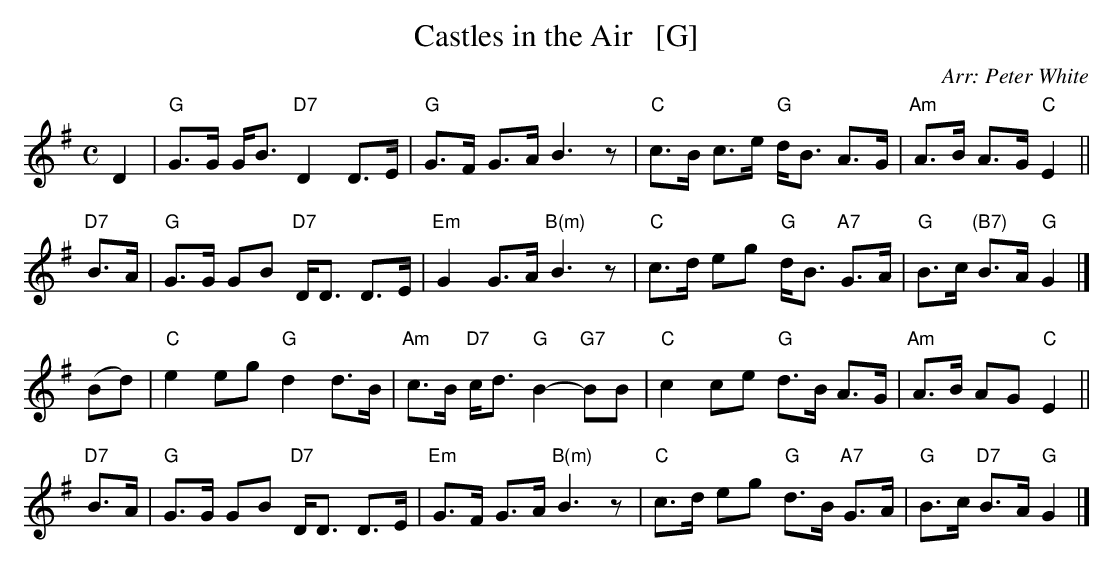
X:1
T: Castles in the Air   [G]
O: Arr: Peter White
M: C
L: 1/8
K: G
D2 |\
"G"G>G G<B "D7"D2 D>E | "G"G>F G>A B3 z | "C"c>B c>e "G"d<B A>G | "Am"A>B A>G "C"E2 ||
"D7"B>A |\
"G"G>G GB "D7"D<D D>E | "Em"G2 G>A "B(m)"B3 z | "C"c>d eg "G"d<B "A7"G>A | "G"B>c "(B7)"B>A "G"G2 |]
(Bd) |\
"C"e2 eg "G"d2 d>B | "Am"c>B "D7"c<d "G"B2- "G7"BB | "C"c2 ce "G"d>B A>G | "Am"A>B AG "C"E2 ||
"D7"B>A |\
"G"G>G GB "D7"D<D D>E | "Em"G>F G>A "B(m)"B3 z | "C"c>d eg "G"d>B "A7"G>A | "G"B>c "D7"B>A "G"G2 |]
